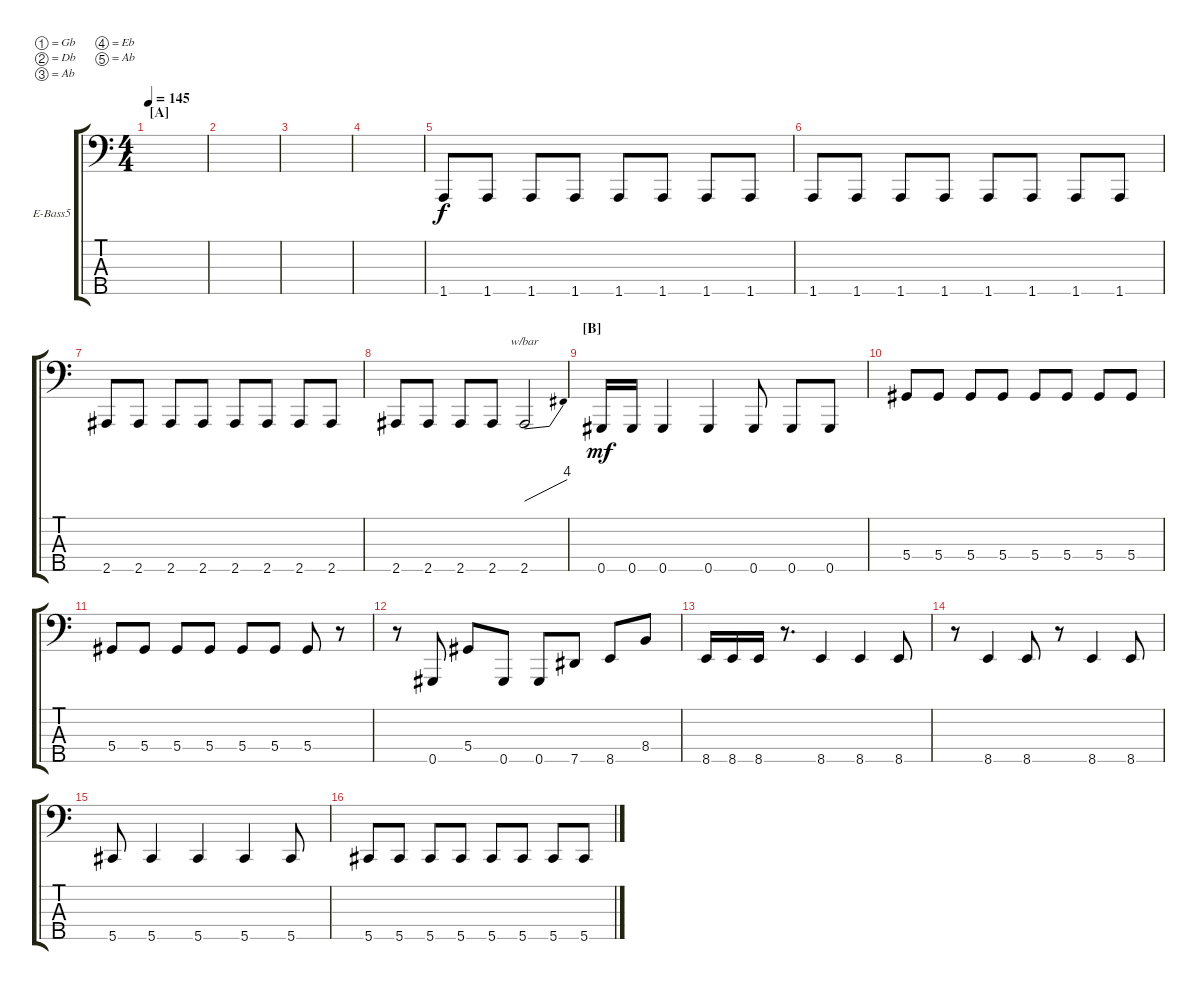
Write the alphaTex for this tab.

\defaultSystemsLayout 4
\bracketExtendMode groupsimilarinstruments
\firstSystemTrackNameOrientation horizontal
\otherSystemsTrackNameOrientation horizontal
\track ("Bass" "E-Bass5") {instrument electricbassfinger}
\staff {score tabs}
\tuning (Gb2 Db2 Ab1 Eb1 Ab0)
\ts (4 4)
\section ("A" "")
\tempo 145
\clef f4
\ks c
|
|
|
|
1.5.8 1.5.8 1.5.8 1.5.8 1.5.8 1.5.8 1.5.8 1.5.8 |
1.5.8 1.5.8 1.5.8 1.5.8 1.5.8 1.5.8 1.5.8 1.5.8 |
2.5.8 2.5.8 2.5.8 2.5.8 2.5.8 2.5.8 2.5.8 2.5.8 |
2.5.8 2.5.8 2.5.8 2.5.8 2.5.2{tbe (dive default 0 0 59.4 16)} |
\section ("B" "")
0.5.16{dy mf} 0.5.16 0.5.4 0.5.4 0.5.8 0.5.8 0.5.8 |
5.4.8 5.4.8 5.4.8 5.4.8 5.4.8 5.4.8 5.4.8 5.4.8 |
5.4.8 5.4.8 5.4.8 5.4.8 5.4.8 5.4.8 5.4.8 r.8 |
r.8 0.5.8 5.4.8 0.5.8 0.5.8 7.5.8 8.5.8 8.4.8 |
8.5.16 8.5.16 8.5.16 r.8{d} 8.5.4 8.5.4 8.5.8 |
r.8 8.5.4 8.5.8 r.8 8.5.4 8.5.8 |
5.5.8 5.5.4 5.5.4 5.5.4 5.5.8 |
5.5.8 5.5.8 5.5.8 5.5.8 5.5.8 5.5.8 5.5.8 5.5.8
